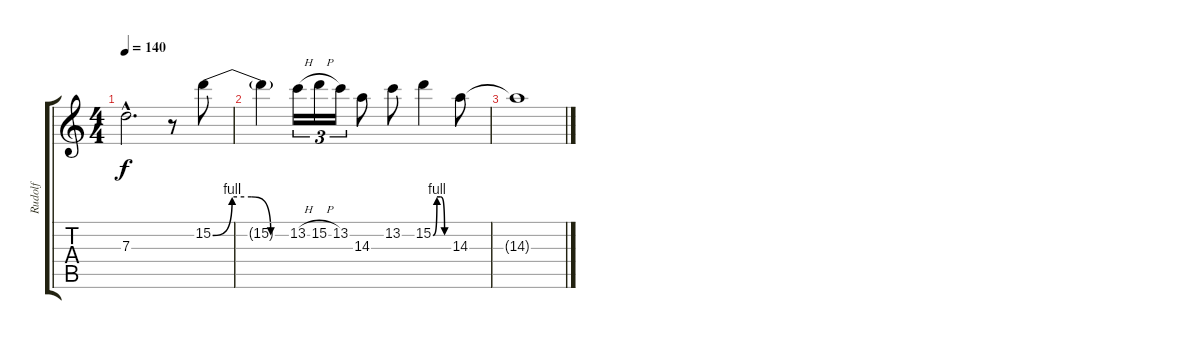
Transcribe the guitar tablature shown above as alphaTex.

\track ("Rudolf" "Rudolf") {instrument distortionguitar}
\staff {score tabs}
\tuning (E4 B3 G3 D3 A2 E2) {hide}
\ts (4 4)
\tempo 140
\clef g2
\ks c
7.3{hac t}.2{d dy f} r.8 15.2{be (custom 0 0 15 4 30 4 45 0 60 0)}.8 |
15.2{t}.4 13.2{h}.16{tu (3 2)} 15.2{h}.16{tu (3 2)} 13.2.16{tu (3 2)} 14.3.8 13.2.8 15.2{be (custom 0 0 15 4 30 4 45 0 48 0 60 0)}.4 14.3.8 |
14.3{t}.1
